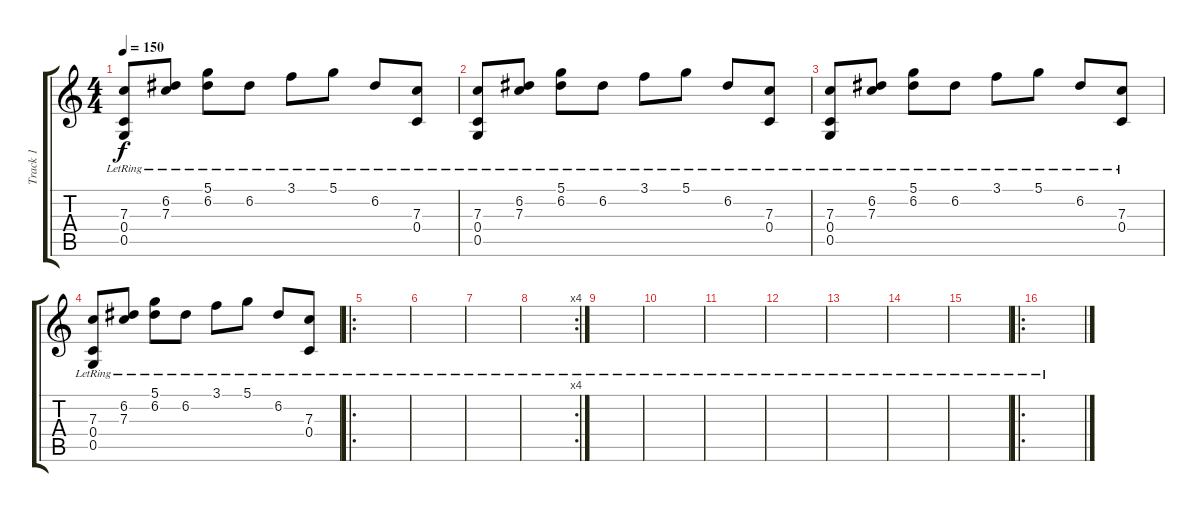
\track ("Track 1" "Track 1") {instrument electricguitarjazz}
\staff {score tabs}
\tuning (D4 A3 F3 C3 G2 C2) {hide}
\ts (4 4)
\tempo 150
\clef g2
\ks c
(7.3{lr} 0.4{lr} 0.5).8{dy f} (6.2{lr} 7.3{lr}).8 (5.1{lr} 6.2).8 6.2{lr}.8 3.1{lr}.8 5.1{lr}.8 6.2{lr}.8 (7.3{lr} 0.4{lr}).8 |
(7.3{lr} 0.4{lr} 0.5).8 (6.2{lr} 7.3{lr}).8 (5.1{lr} 6.2).8 6.2{lr}.8 3.1{lr}.8 5.1{lr}.8 6.2{lr}.8 (7.3{lr} 0.4{lr}).8 |
(7.3{lr} 0.4{lr} 0.5).8 (6.2{lr} 7.3{lr}).8 (5.1{lr} 6.2).8 6.2{lr}.8 3.1{lr}.8 5.1{lr}.8 6.2{lr}.8 (7.3{lr} 0.4{lr}).8 |
(7.3{lr} 0.4{lr} 0.5).8 (6.2{lr} 7.3{lr}).8 (5.1{lr} 6.2).8 6.2{lr}.8 3.1{lr}.8 5.1{lr}.8 6.2{lr}.8 (7.3{lr} 0.4{lr}).8 |
\ro
|
|
|
\rc 4
|
|
|
|
|
|
|
|
\ro
